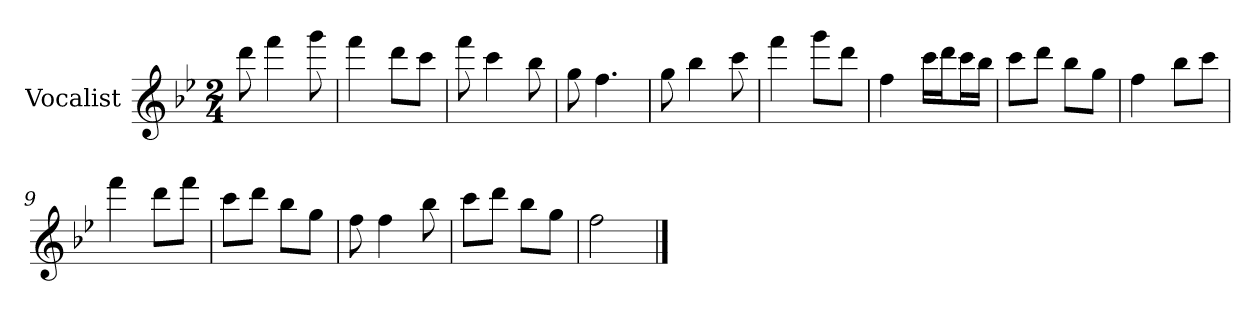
**kern
*part1
*staff1
*I"Vocalist
*k[b-e-]
*B-:
*M2/4
=
8ddd
4fff
8ggg
=1
4fff
8dddL
8cccJ
=2
8fff
4ccc
8bb-
=3
8gg
4.ff
=4
8gg
4bb-
8ccc
=5
4fff
8gggL
8dddJ
=6
4ff
16cccLL
16dddJ
16cccL
16bb-JJ
=7
8cccL
8dddJ
8bb-L
8ggJ
=8
4ff
8bb-L
8cccJ
=9
4fff
8dddL
8fffJ
=10
8cccL
8dddJ
8bb-L
8ggJ
=11
8ff
4ff
8bb-
=12
8cccL
8dddJ
8bb-L
8ggJ
=13
2ff
==
*-
